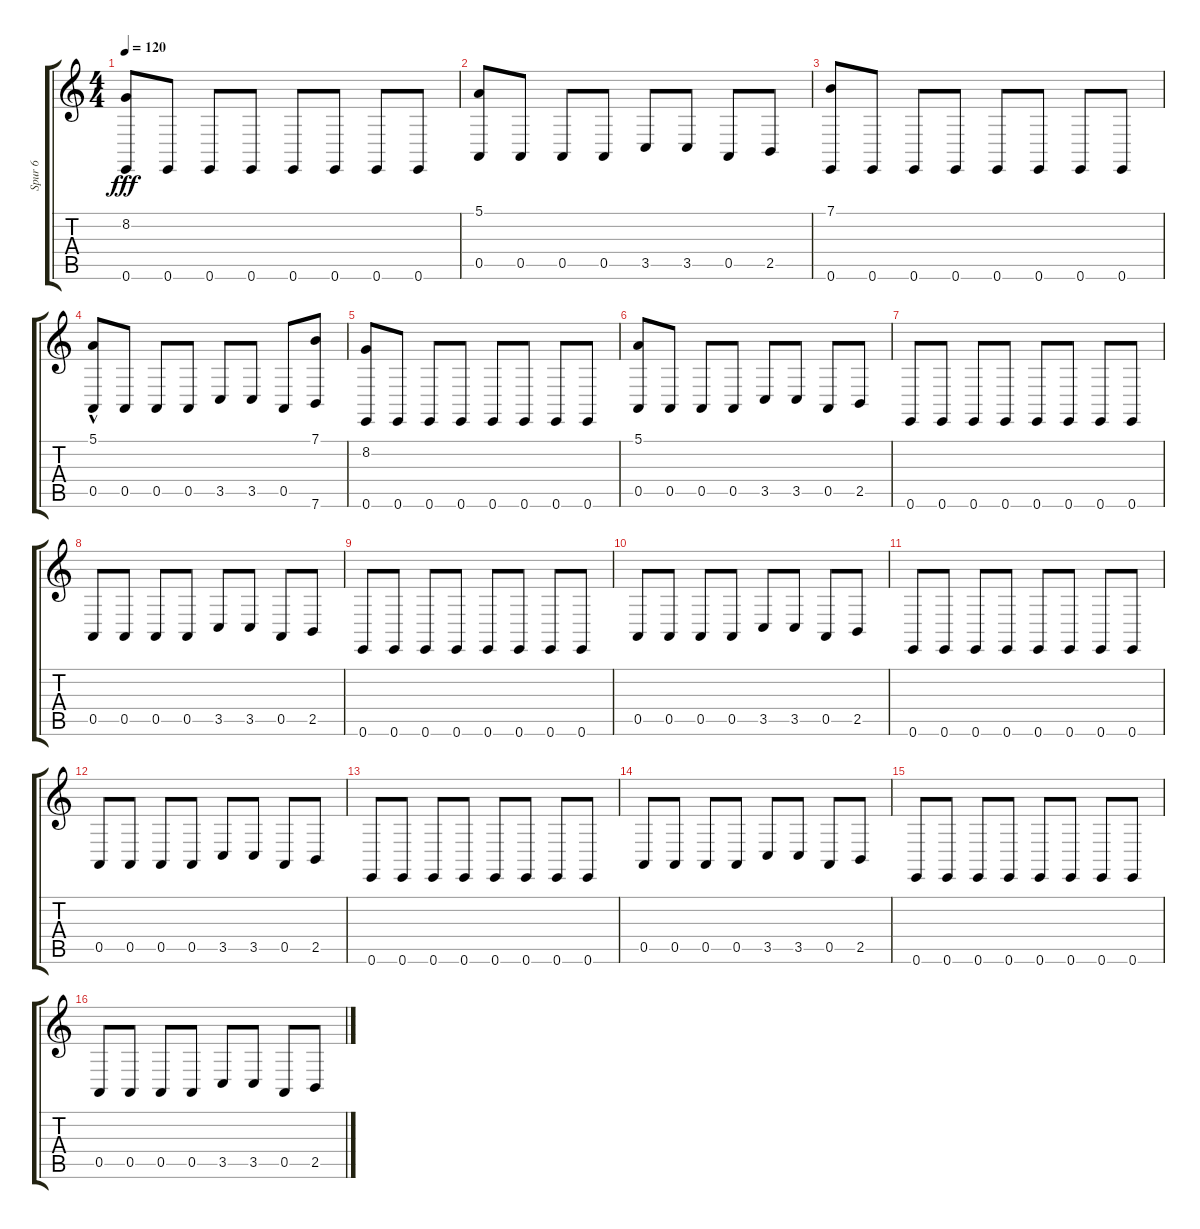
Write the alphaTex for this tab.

\track ("Spur 6" "Spur 6") {instrument percussiveorgan}
\staff {score tabs}
\tuning (E4 B3 G3 D3 A2 E2) {hide}
\ts (4 4)
\tempo 120
\clef g2
\ks c
(8.2 0.6).8{dy fff} 0.6.8 0.6.8 0.6.8 0.6.8 0.6.8 0.6.8 0.6.8 |
(5.1 0.5).8 0.5.8 0.5.8 0.5.8 3.5.8 3.5.8 0.5.8 2.5.8 |
(7.1 0.6).8 0.6.8 0.6.8 0.6.8 0.6.8 0.6.8 0.6.8 0.6.8 |
(5.1{hac} 0.5).8 0.5.8 0.5.8 0.5.8 3.5.8 3.5.8 0.5.8 (7.1 7.6).8 |
(8.2 0.6).8 0.6.8 0.6.8 0.6.8 0.6.8 0.6.8 0.6.8 0.6.8 |
(5.1 0.5).8 0.5.8 0.5.8 0.5.8 3.5.8 3.5.8 0.5.8 2.5.8 |
0.6.8 0.6.8 0.6.8 0.6.8 0.6.8 0.6.8 0.6.8 0.6.8 |
0.5.8 0.5.8 0.5.8 0.5.8 3.5.8 3.5.8 0.5.8 2.5.8 |
0.6.8 0.6.8 0.6.8 0.6.8 0.6.8 0.6.8 0.6.8 0.6.8 |
0.5.8 0.5.8 0.5.8 0.5.8 3.5.8 3.5.8 0.5.8 2.5.8 |
0.6.8 0.6.8 0.6.8 0.6.8 0.6.8 0.6.8 0.6.8 0.6.8 |
0.5.8 0.5.8 0.5.8 0.5.8 3.5.8 3.5.8 0.5.8 2.5.8 |
0.6.8 0.6.8 0.6.8 0.6.8 0.6.8 0.6.8 0.6.8 0.6.8 |
0.5.8 0.5.8 0.5.8 0.5.8 3.5.8 3.5.8 0.5.8 2.5.8 |
0.6.8 0.6.8 0.6.8 0.6.8 0.6.8 0.6.8 0.6.8 0.6.8 |
0.5.8 0.5.8 0.5.8 0.5.8 3.5.8 3.5.8 0.5.8 2.5.8
